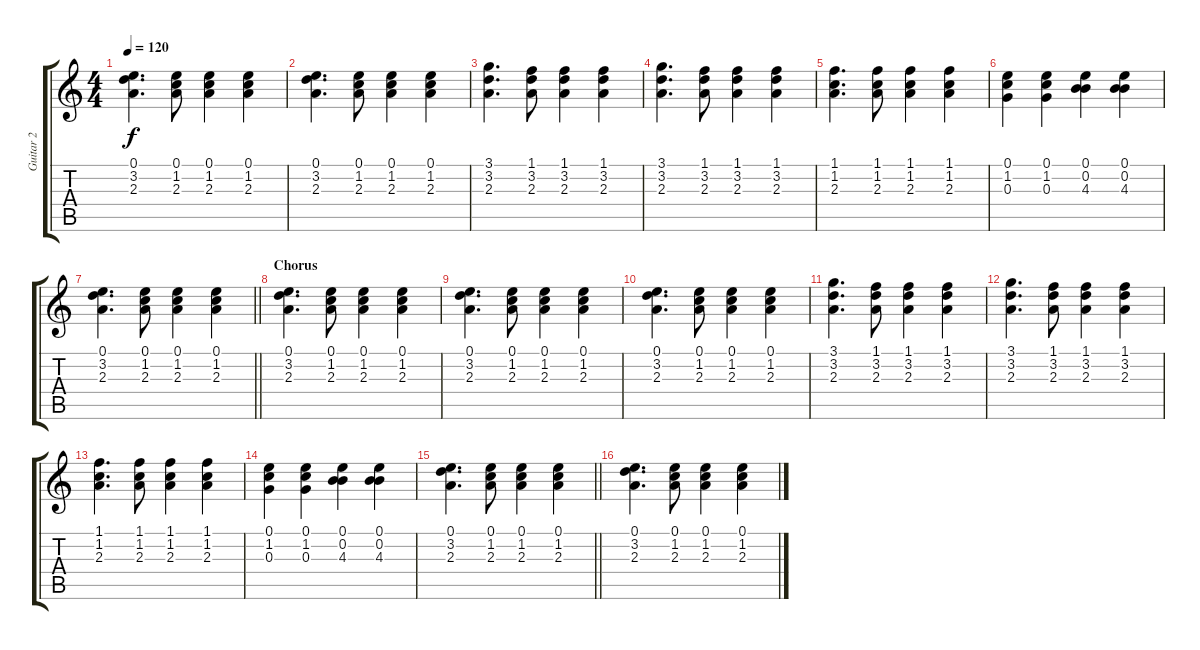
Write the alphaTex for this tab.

\track ("Guitar 2" "Guitar 2") {instrument distortionguitar}
\staff {score tabs}
\tuning (E4 B3 G3 D3 A2 E2) {hide}
\ts (4 4)
\tempo 120
\clef g2
\ks c
(0.1 3.2 2.3).4{d dy f} (0.1 1.2 2.3).8 (0.1 1.2 2.3).4 (0.1 1.2 2.3).4 |
(0.1 3.2 2.3).4{d} (0.1 1.2 2.3).8 (0.1 1.2 2.3).4 (0.1 1.2 2.3).4 |
(3.1 3.2 2.3).4{d} (1.1 3.2 2.3).8 (1.1 3.2 2.3).4 (1.1 3.2 2.3).4 |
(3.1 3.2 2.3).4{d} (1.1 3.2 2.3).8 (1.1 3.2 2.3).4 (1.1 3.2 2.3).4 |
(1.1 1.2 2.3).4{d} (1.1 1.2 2.3).8 (1.1 1.2 2.3).4 (1.1 1.2 2.3).4 |
(0.1 1.2 0.3).4 (0.1 1.2 0.3).4 (0.1 0.2 4.3).4 (0.1 0.2 4.3).4 |
\barLineRight lightlight
(0.1 3.2 2.3).4{d} (0.1 1.2 2.3).8 (0.1 1.2 2.3).4 (0.1 1.2 2.3).4 |
\section ("" "Chorus")
(0.1 3.2 2.3).4{d} (0.1 1.2 2.3).8 (0.1 1.2 2.3).4 (0.1 1.2 2.3).4 |
(0.1 3.2 2.3).4{d} (0.1 1.2 2.3).8 (0.1 1.2 2.3).4 (0.1 1.2 2.3).4 |
(0.1 3.2 2.3).4{d} (0.1 1.2 2.3).8 (0.1 1.2 2.3).4 (0.1 1.2 2.3).4 |
(3.1 3.2 2.3).4{d} (1.1 3.2 2.3).8 (1.1 3.2 2.3).4 (1.1 3.2 2.3).4 |
(3.1 3.2 2.3).4{d} (1.1 3.2 2.3).8 (1.1 3.2 2.3).4 (1.1 3.2 2.3).4 |
(1.1 1.2 2.3).4{d} (1.1 1.2 2.3).8 (1.1 1.2 2.3).4 (1.1 1.2 2.3).4 |
(0.1 1.2 0.3).4 (0.1 1.2 0.3).4 (0.1 0.2 4.3).4 (0.1 0.2 4.3).4 |
\barLineRight lightlight
(0.1 3.2 2.3).4{d} (0.1 1.2 2.3).8 (0.1 1.2 2.3).4 (0.1 1.2 2.3).4 |
(0.1 3.2 2.3).4{d} (0.1 1.2 2.3).8 (0.1 1.2 2.3).4 (0.1 1.2 2.3).4
